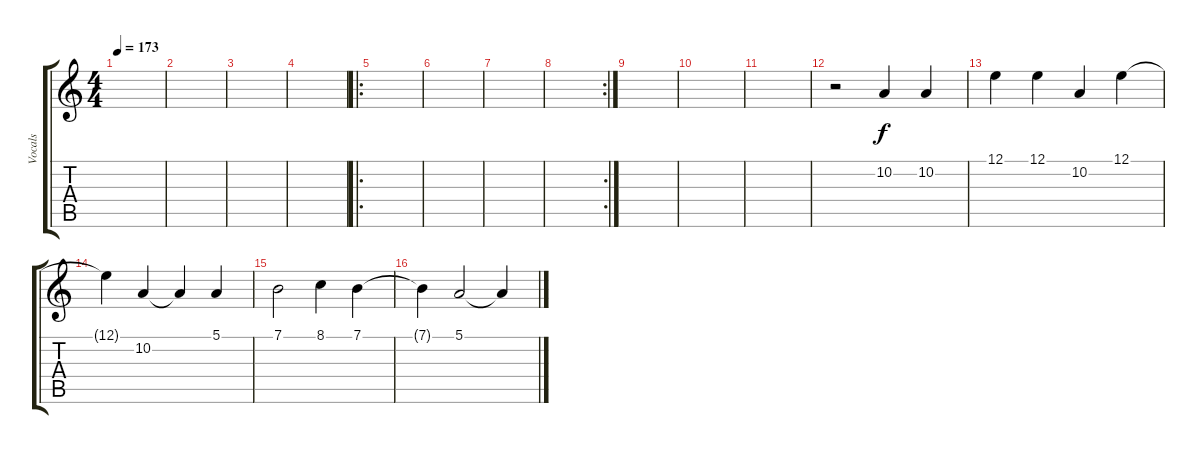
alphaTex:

\track ("Vocals" "Vocals") {instrument synthvoice}
\staff {score tabs}
\tuning (E4 B3 G3 D3 A2 E2) {hide}
\ts (4 4)
\tempo 173
\clef g2
\ks c
|
|
|
|
\ro
|
|
|
\rc 2
|
|
|
|
r.2 10.2.4 10.2.4 |
12.1.4 12.1.4 10.2.4 12.1.4 |
12.1{t}.4 10.2.4 10.2{t}.4 5.1.4 |
7.1.2 8.1.4 7.1.4 |
7.1{t}.4 5.1.2 5.1{t}.4
